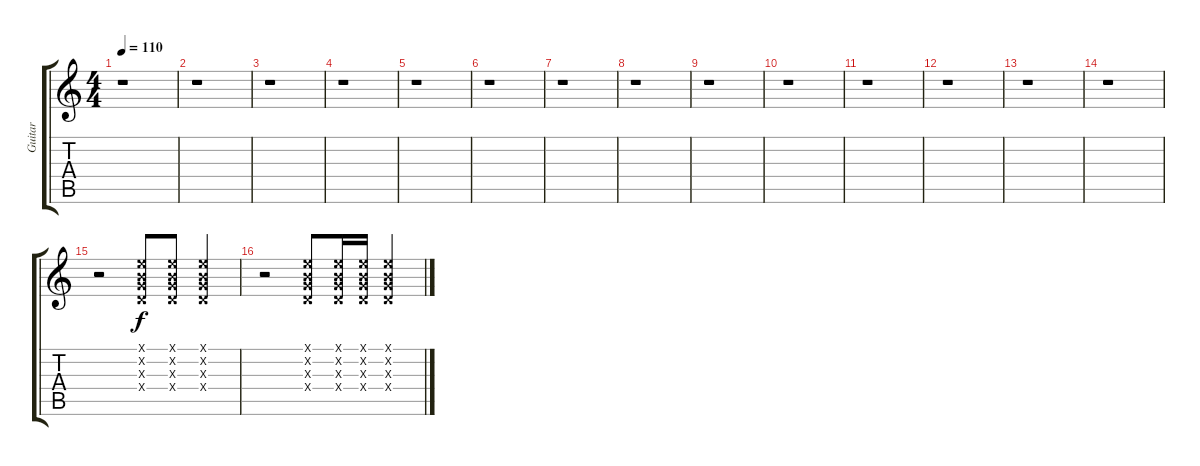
\track ("Guitar" "Guitar") {instrument overdrivenguitar}
\staff {score tabs}
\tuning (E4 B3 G3 D3 A2 E2) {hide}
\ts (4 4)
\tempo 110
\clef g2
\ks c
r.1{dy f} |
r.1 |
r.1 |
r.1 |
r.1 |
r.1 |
r.1 |
r.1 |
r.1 |
r.1 |
r.1 |
r.1 |
r.1 |
r.1 |
r.2{volume 12 instrument overdrivenguitar} (0.1{x} 0.2{x} 0.3{x} 0.4{x}).8 (0.1{x} 0.2{x} 0.3{x} 0.4{x}).8 (0.1{x} 0.2{x} 0.3{x} 0.4{x}).4 |
r.2 (0.1{x} 0.2{x} 0.3{x} 0.4{x}).8 (0.1{x} 0.2{x} 0.3{x} 0.4{x}).16 (0.1{x} 0.2{x} 0.3{x} 0.4{x}).16 (0.1{x} 0.2{x} 0.3{x} 0.4{x}).4
